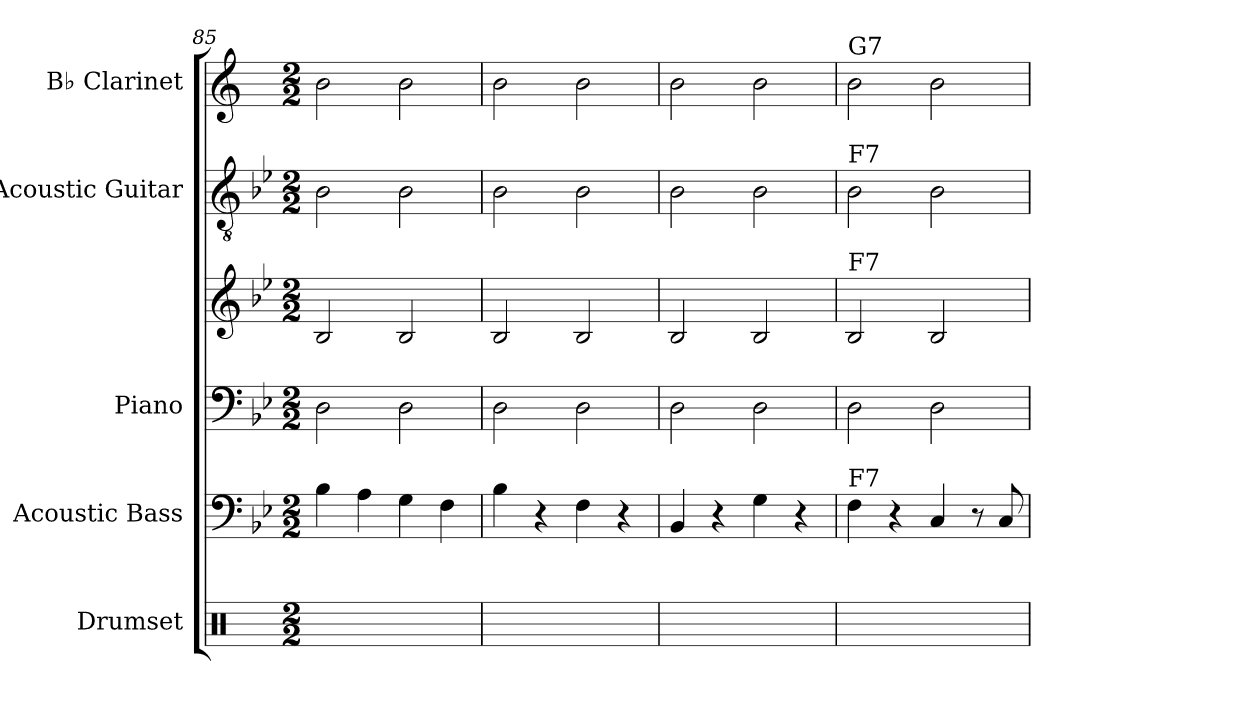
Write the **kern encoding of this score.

**kern	**kern	**kern	**kern	**kern	**kern
*part5	*part4	*part3	*part3	*part2	*part1
*staff6	*staff5	*staff4	*staff3	*staff2	*staff1
*I"Drumset	*I"Acoustic Bass	*I"Piano	*	*I"Acoustic Guitar	*I"B♭ Clarinet
*I'D. Set	*I'Bass	*I'Pno.	*	*I'Guit.	*I'B♭ Cl.
*clefX	*clefF4	*clefF4	*clefG2	*clefGv2	*clefG2
*	*ITrd7c12	*	*	*	*ITrd1c2
*k[]	*k[b-e-]	*k[b-e-]	*k[b-e-]	*k[b-e-]	*k[b-e-]
*M2/2	*M2/2	*M2/2	*M2/2	*M2/2	*M2/2
=85	=85	=85	=85	=85	=85
2R	4BB-\	2D	2B-	2B-	2a
.	4AA\	.	.	.	.
2R	4GG\	2D	2B-	2B-	2a
.	4FF\	.	.	.	.
=86	=86	=86	=86	=86	=86
2R	4BB-\	2D	2B-	2B-	2a
.	4r	.	.	.	.
2R	4FF\	2D	2B-	2B-	2a
.	4r	.	.	.	.
=87	=87	=87	=87	=87	=87
2R	4BBB-/	2D	2B-	2B-	2a
.	4r	.	.	.	.
2R	4GG\	2D	2B-	2B-	2a
.	4r	.	.	.	.
=88	=88	=88	=88	=88	=88
!	!	!	!	!	!LO:TX:a:t=G7
!	!	!	!	!LO:TX:a:t=F7	!
!	!	!	!LO:TX:a:t=F7	!	!
!	!LO:TX:a:t=F7	!	!	!	!
2R	4FF\	2D	2B-	2B-	2a
.	4r	.	.	.	.
2R	4CC/	2D	2B-	2B-	2a
.	8r	.	.	.	.
.	8CC/	.	.	.	.
=	=	=	=	=	=
*-	*-	*-	*-	*-	*-
